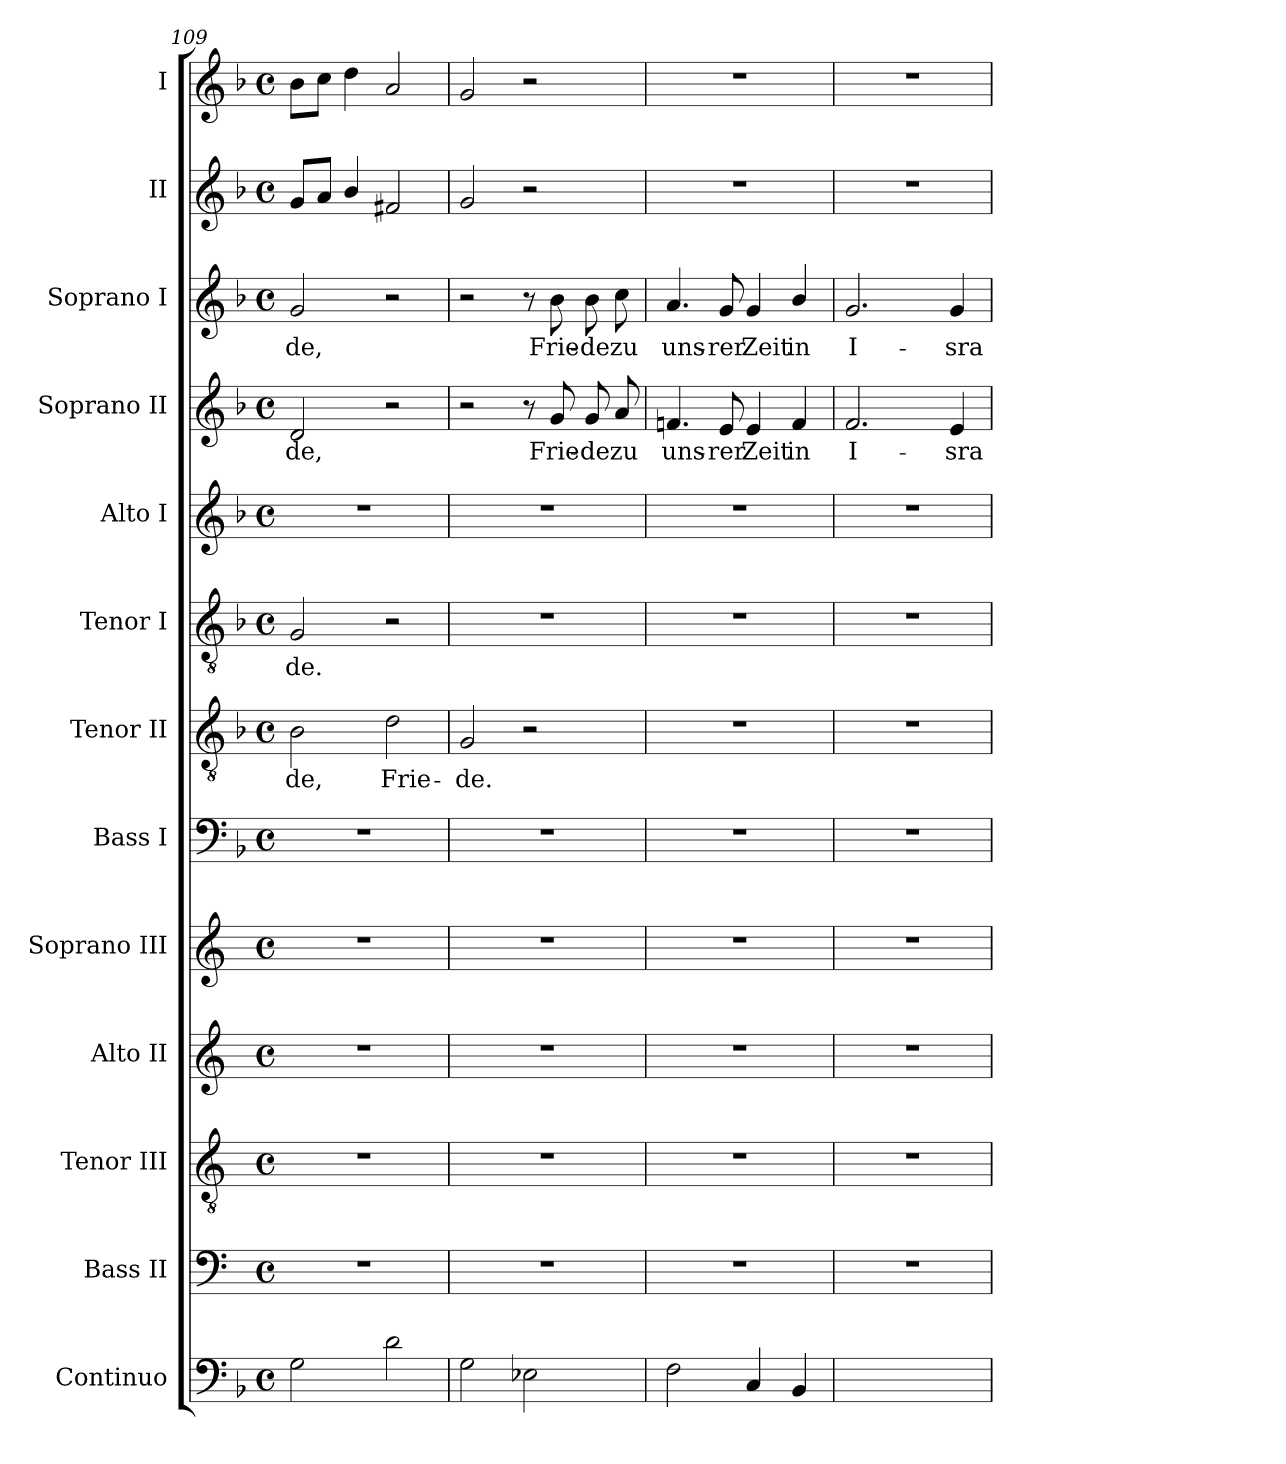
**kern	**text	**kern	**kern	**kern	**kern	**kern	**kern	**text	**kern	**text	**kern	**kern	**text	**kern	**text	**kern	**kern
*part13	*part13	*part12	*part11	*part10	*part9	*part8	*part7	*part7	*part6	*part6	*part5	*part4	*part4	*part3	*part3	*part2	*part1
*staff13	*staff13	*staff12	*staff11	*staff10	*staff9	*staff8	*staff7	*staff7	*staff6	*staff6	*staff5	*staff4	*staff4	*staff3	*staff3	*staff2	*staff1
*I"Continuo	*	*I"Bass II	*I"Tenor III	*I"Alto II	*I"Soprano III	*I"Bass I	*I"Tenor II	*	*I"Tenor I	*	*I"Alto I	*I"Soprano II	*	*I"Soprano I	*	*I"II	*I"I
*	*	*I'B	*I'T	*I'A	*I'S	*I'B I	*I'T II	*	*I'T I	*	*I'A I	*I'S II	*	*I'S I	*	*I'II	*I'I
!!LO:LB:g=z
*clefF4	*	*clefF4	*clefGv2	*clefG2	*clefG2	*clefF4	*clefGv2	*	*clefGv2	*	*clefG2	*clefG2	*	*clefG2	*	*clefG2	*clefG2
*	*	*ITrd4c7	*ITrd4c7	*ITrd4c7	*ITrd4c7	*	*	*	*	*	*	*	*	*	*	*	*
*k[b-]	*	*k[b-]	*k[b-]	*k[b-]	*k[b-]	*k[b-]	*k[b-]	*	*k[b-]	*	*k[b-]	*k[b-]	*	*k[b-]	*	*k[b-]	*k[b-]
*F:	*	*F:	*F:	*F:	*F:	*F:	*F:	*	*F:	*	*F:	*F:	*	*F:	*	*F:	*F:
*M4/4	*	*M4/4	*M4/4	*M4/4	*M4/4	*M4/4	*M4/4	*	*M4/4	*	*M4/4	*M4/4	*	*M4/4	*	*M4/4	*M4/4
*met(c)	*	*met(c)	*met(c)	*met(c)	*met(c)	*met(c)	*met(c)	*	*met(c)	*	*met(c)	*met(c)	*	*met(c)	*	*met(c)	*met(c)
=109	=109	=109	=109	=109	=109	=109	=109	=109	=109	=109	=109	=109	=109	=109	=109	=109	=109
!	!	!	!	!	!	!	!	!LO:LY:b	!	!LO:LY:b	!	!	!LO:LY:b	!	!LO:LY:b	!	!
2G	.	1r	1r	1r	1r	1r	2B-	-de,	2G	-de.	1r	2d	-de,	2g	-de,	8gL	8b-L
.	.	.	.	.	.	.	.	.	.	.	.	.	.	.	.	8aJ	8ccJ
.	.	.	.	.	.	.	.	.	.	.	.	.	.	.	.	4b-/	4dd
!	!	!	!	!	!	!	!	!LO:LY:b	!	!	!	!	!	!	!	!	!
2d	.	.	.	.	.	.	2d	Frie-	2r	.	.	2r	.	2r	.	2f#X	2a
=110	=110	=110	=110	=110	=110	=110	=110	=110	=110	=110	=110	=110	=110	=110	=110	=110	=110
!	!	!	!	!	!	!	!	!LO:LY:b	!	!	!	!	!	!	!	!	!
2G	.	1r	1r	1r	1r	1r	2G	-de.	1r	.	1r	2r	.	2r	.	2g	2g
2E-X	.	.	.	.	.	.	2r	.	.	.	.	8r	.	8r	.	2r	2r
!	!	!	!	!	!	!	!	!	!	!	!	!	!LO:LY:b	!	!LO:LY:b	!	!
.	.	.	.	.	.	.	.	.	.	.	.	8g	Frie-	8b-	Frie-	.	.
!	!	!	!	!	!	!	!	!	!	!	!	!	!LO:LY:b	!	!LO:LY:b	!	!
.	.	.	.	.	.	.	.	.	.	.	.	8g	-de	8b-	-de	.	.
!	!	!	!	!	!	!	!	!	!	!	!	!	!LO:LY:b	!	!LO:LY:b	!	!
.	.	.	.	.	.	.	.	.	.	.	.	8a	zu	8cc	zu	.	.
=111	=111	=111	=111	=111	=111	=111	=111	=111	=111	=111	=111	=111	=111	=111	=111	=111	=111
!	!	!	!	!	!	!	!	!	!	!	!	!	!LO:LY:b	!	!LO:LY:b	!	!
2F	.	1r	1r	1r	1r	1r	1r	.	1r	.	1r	4.fn	uns-	4.a	uns-	1r	1r
!	!	!	!	!	!	!	!	!	!	!	!	!	!LO:LY:b	!	!LO:LY:b	!	!
.	.	.	.	.	.	.	.	.	.	.	.	8e	-rer	8g	-rer	.	.
!	!	!	!	!	!	!	!	!	!	!	!	!	!LO:LY:b	!	!LO:LY:b	!	!
4C	.	.	.	.	.	.	.	.	.	.	.	4e	Zeit	4g	Zeit	.	.
!	!	!	!	!	!	!	!	!	!	!	!	!	!LO:LY:b	!	!LO:LY:b	!	!
4BB-	.	.	.	.	.	.	.	.	.	.	.	4f	in	4b-/	in	.	.
=112	=112	=112	=112	=112	=112	=112	=112	=112	=112	=112	=112	=112	=112	=112	=112	=112	=112
!	!LO:LY:b	!	!	!	!	!	!	!	!	!	!	!	!LO:LY:b	!	!LO:LY:b	!	!
[2Cyy	4	1r	1r	1r	1r	1r	1r	.	1r	.	1r	2.f	I-	2.g	I-	1r	1r
!	!LO:LY:b	!	!	!	!	!	!	!	!	!	!	!	!	!	!	!	!
2Cyy]	3	.	.	.	.	.	.	.	.	.	.	.	.	.	.	.	.
!	!	!	!	!	!	!	!	!	!	!	!	!	!LO:LY:b	!	!LO:LY:b	!	!
.	.	.	.	.	.	.	.	.	.	.	.	4e	-sra-	4g	-sra-	.	.
=	=	=	=	=	=	=	=	=	=	=	=	=	=	=	=	=	=
*-	*-	*-	*-	*-	*-	*-	*-	*-	*-	*-	*-	*-	*-	*-	*-	*-	*-
